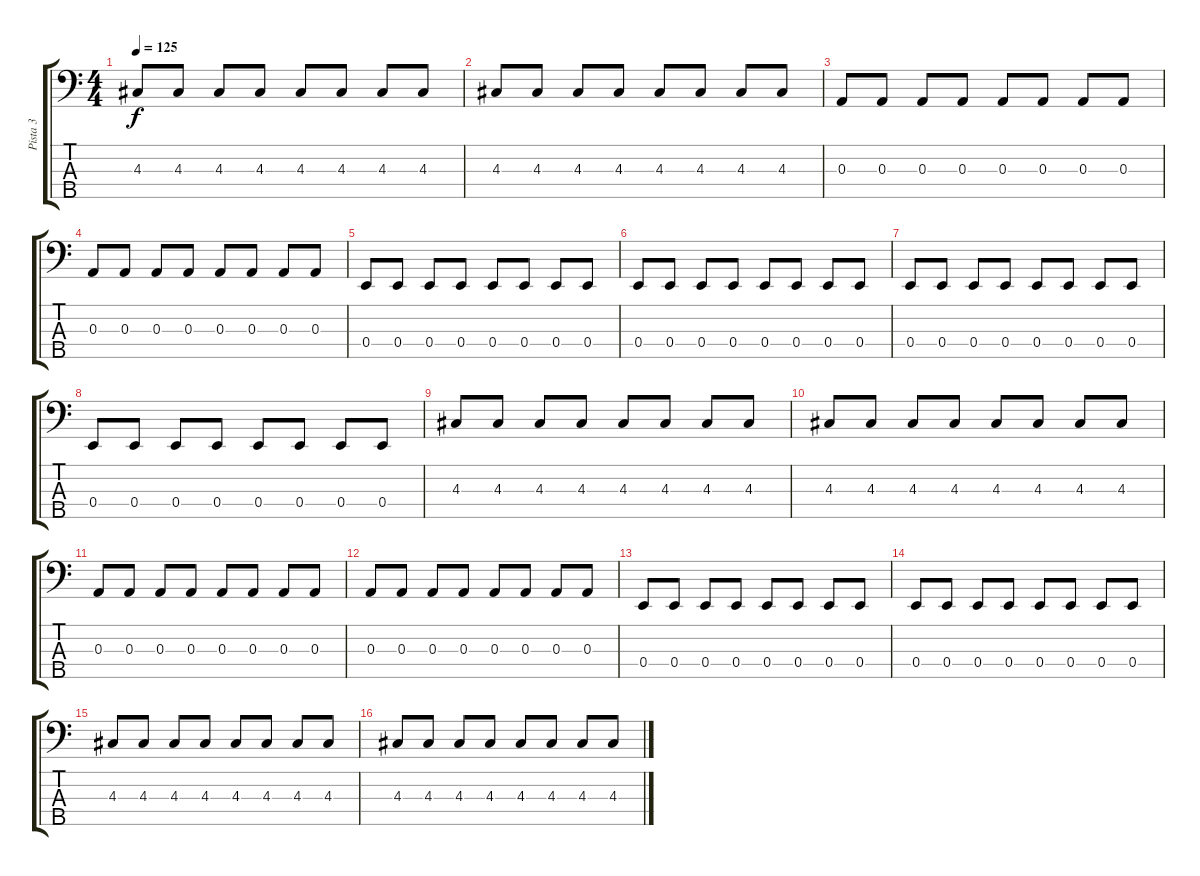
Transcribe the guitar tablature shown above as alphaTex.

\track ("Pista 3" "Pista 3") {instrument synthbass2}
\staff {score tabs}
\tuning (G2 D2 A1 E1 B0) {hide}
\ts (4 4)
\tempo 125
\clef f4
\ks c
4.3.8{dy f} 4.3.8 4.3.8 4.3.8 4.3.8 4.3.8 4.3.8 4.3.8 |
4.3.8 4.3.8 4.3.8 4.3.8 4.3.8 4.3.8 4.3.8 4.3.8 |
0.3.8 0.3.8 0.3.8 0.3.8 0.3.8 0.3.8 0.3.8 0.3.8 |
0.3.8 0.3.8 0.3.8 0.3.8 0.3.8 0.3.8 0.3.8 0.3.8 |
0.4.8 0.4.8 0.4.8 0.4.8 0.4.8 0.4.8 0.4.8 0.4.8 |
0.4.8 0.4.8 0.4.8 0.4.8 0.4.8 0.4.8 0.4.8 0.4.8 |
0.4.8 0.4.8 0.4.8 0.4.8 0.4.8 0.4.8 0.4.8 0.4.8 |
0.4.8 0.4.8 0.4.8 0.4.8 0.4.8 0.4.8 0.4.8 0.4.8 |
4.3.8 4.3.8 4.3.8 4.3.8 4.3.8 4.3.8 4.3.8 4.3.8 |
4.3.8 4.3.8 4.3.8 4.3.8 4.3.8 4.3.8 4.3.8 4.3.8 |
0.3.8 0.3.8 0.3.8 0.3.8 0.3.8 0.3.8 0.3.8 0.3.8 |
0.3.8 0.3.8 0.3.8 0.3.8 0.3.8 0.3.8 0.3.8 0.3.8 |
0.4.8 0.4.8 0.4.8 0.4.8 0.4.8 0.4.8 0.4.8 0.4.8 |
0.4.8 0.4.8 0.4.8 0.4.8 0.4.8 0.4.8 0.4.8 0.4.8 |
4.3.8 4.3.8 4.3.8 4.3.8 4.3.8 4.3.8 4.3.8 4.3.8 |
4.3.8 4.3.8 4.3.8 4.3.8 4.3.8 4.3.8 4.3.8 4.3.8
